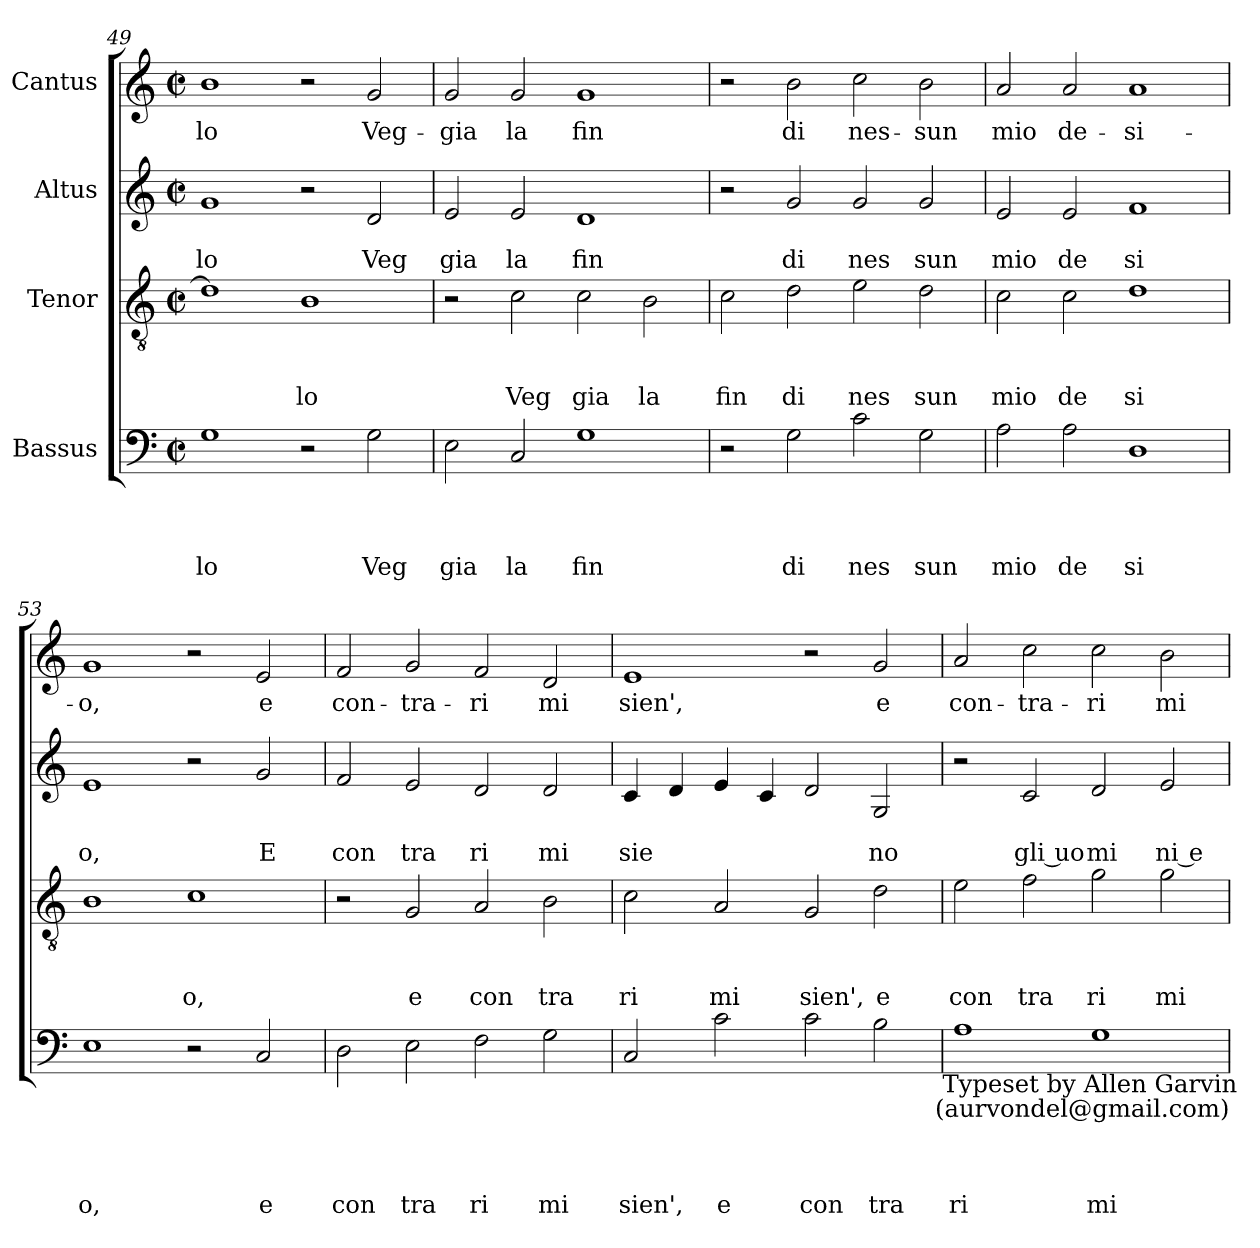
**kern	**text	**text	**text	**text	**kern	**text	**text	**text	**kern	**text	**text	**kern	**text
*part4	*part4	*part4	*part4	*part4	*part3	*part3	*part3	*part3	*part2	*part2	*part2	*part1	*part1
*staff4	*staff4	*staff4	*staff4	*staff4	*staff3	*staff3	*staff3	*staff3	*staff2	*staff2	*staff2	*staff1	*staff1
*I"Bassus	*	*	*	*	*I"Tenor	*	*	*	*I"Altus	*	*	*I"Cantus	*
*clefF4	*	*	*	*	*clefGv2	*	*	*	*clefG2	*	*	*clefG2	*
*k[]	*	*	*	*	*k[]	*	*	*	*k[]	*	*	*k[]	*
*C:	*	*	*	*	*C:	*	*	*	*C:	*	*	*C:	*
*M2/2	*	*	*	*	*M2/2	*	*	*	*M2/2	*	*	*M2/2	*
*met(c|)	*	*	*	*	*met(c|)	*	*	*	*met(c|)	*	*	*met(c|)	*
=49	=49	=49	=49	=49	=49	=49	=49	=49	=49	=49	=49	=49	=49
!	!	!	!	!LO:LY:b	!	!	!	!	!	!	!LO:LY:b	!	!LO:LY:b
1G	.	.	.	lo	1d]	.	.	.	1g	.	lo	1b	-lo
!	!	!	!	!	!	!	!	!LO:LY:b	!	!	!	!	!
2r	.	.	.	.	1B	.	.	lo	2r	.	.	2r	.
!	!	!	!	!LO:LY:b	!	!	!	!	!	!	!LO:LY:b	!	!LO:LY:b
2G\	.	.	.	Veg	.	.	.	.	2d/	.	Veg	2g/	Veg-
=50	=50	=50	=50	=50	=50	=50	=50	=50	=50	=50	=50	=50	=50
!	!	!	!	!LO:LY:b	!	!	!	!	!	!	!LO:LY:b	!	!LO:LY:b
2E\	.	.	.	gia	2r	.	.	.	2e/	.	gia	2g/	-gia
!	!	!	!	!LO:LY:b	!	!	!	!LO:LY:b	!	!	!LO:LY:b	!	!LO:LY:b
2C/	.	.	.	la	2c\	.	.	Veg	2e/	.	la	2g/	la
!	!	!	!	!LO:LY:b	!	!	!	!LO:LY:b	!	!	!LO:LY:b	!	!LO:LY:b
1G	.	.	.	fin	2c\	.	.	gia	1d	.	fin	1g	fin
!	!	!	!	!	!	!	!	!LO:LY:b	!	!	!	!	!
.	.	.	.	.	2B\	.	.	la	.	.	.	.	.
=51	=51	=51	=51	=51	=51	=51	=51	=51	=51	=51	=51	=51	=51
!	!	!	!	!	!	!	!	!LO:LY:b	!	!	!	!	!
2r	.	.	.	.	2c\	.	.	fin	2r	.	.	2r	.
!	!	!	!	!LO:LY:b	!	!	!	!LO:LY:b	!	!	!LO:LY:b	!	!LO:LY:b
2G\	.	.	.	di	2d\	.	.	di	2g/	.	di	2b\	di
!	!	!	!	!LO:LY:b	!	!	!	!LO:LY:b	!	!	!LO:LY:b	!	!LO:LY:b
2c\	.	.	.	nes	2e\	.	.	nes	2g/	.	nes	2cc\	nes-
!	!	!	!	!LO:LY:b	!	!	!	!LO:LY:b	!	!	!LO:LY:b	!	!LO:LY:b
2G\	.	.	.	sun	2d\	.	.	sun	2g/	.	sun	2b\	-sun
=52	=52	=52	=52	=52	=52	=52	=52	=52	=52	=52	=52	=52	=52
!	!	!	!	!LO:LY:b	!	!	!	!LO:LY:b	!	!	!LO:LY:b	!	!LO:LY:b
2A\	.	.	.	mio	2c\	.	.	mio	2e/	.	mio	2a/	mio
!	!	!	!	!LO:LY:b	!	!	!	!LO:LY:b	!	!	!LO:LY:b	!	!LO:LY:b
2A\	.	.	.	de	2c\	.	.	de	2e/	.	de	2a/	de-
!	!	!	!	!LO:LY:b	!	!	!	!LO:LY:b	!	!	!LO:LY:b	!	!LO:LY:b
1D	.	.	.	si	1d	.	.	si	1f	.	si	1a	-si-
=53	=53	=53	=53	=53	=53	=53	=53	=53	=53	=53	=53	=53	=53
!	!	!	!	!LO:LY:b	!	!	!	!	!	!	!LO:LY:b	!	!LO:LY:b
1E	.	.	.	o,	1B	.	.	.	1e	.	o,	1g	-o,
!	!	!	!	!	!	!	!	!LO:LY:b	!	!	!	!	!
2r	.	.	.	.	1c	.	.	o,	2r	.	.	2r	.
!	!	!	!	!LO:LY:b	!	!	!	!	!	!	!LO:LY:b	!	!LO:LY:b
2C/	.	.	.	e	.	.	.	.	2g/	.	E	2e/	e
!!LO:LB:g=z
=54	=54	=54	=54	=54	=54	=54	=54	=54	=54	=54	=54	=54	=54
!	!	!	!	!LO:LY:b	!	!	!	!	!	!	!LO:LY:b	!	!LO:LY:b
2D\	.	.	.	con	2r	.	.	.	2f/	.	con	2f/	con-
!	!	!	!	!LO:LY:b	!	!	!	!LO:LY:b	!	!	!LO:LY:b	!	!LO:LY:b
2E\	.	.	.	tra	2G/	.	.	e	2e/	.	tra	2g/	-tra-
!	!	!	!	!LO:LY:b	!	!	!	!LO:LY:b	!	!	!LO:LY:b	!	!LO:LY:b
2F\	.	.	.	ri	2A/	.	.	con	2d/	.	ri	2f/	-ri
!	!	!	!	!LO:LY:b	!	!	!	!LO:LY:b	!	!	!LO:LY:b	!	!LO:LY:b
2G\	.	.	.	mi	2B\	.	.	tra	2d/	.	mi	2d/	mi
=55	=55	=55	=55	=55	=55	=55	=55	=55	=55	=55	=55	=55	=55
!	!	!	!	!LO:LY:b	!	!	!	!LO:LY:b	!	!	!LO:LY:b	!	!LO:LY:b
2C/	.	.	.	sien',	2c\	.	.	ri	4c/	.	sie	1e	sien',
.	.	.	.	.	.	.	.	.	4d/	.	.	.	.
!	!	!	!	!LO:LY:b	!	!	!	!LO:LY:b	!	!	!	!	!
2c\	.	.	.	e	2A/	.	.	mi	4e/	.	.	.	.
.	.	.	.	.	.	.	.	.	4c/	.	.	.	.
!	!	!	!	!LO:LY:b	!	!	!	!LO:LY:b	!	!	!	!	!
2c\	.	.	.	con	2G/	.	.	sien',	2d/	.	.	2r	.
!	!	!	!	!LO:LY:b	!	!	!	!LO:LY:b	!	!	!LO:LY:b	!	!LO:LY:b
2B\	.	.	.	tra	2d\	.	.	e	2G/	.	no	2g/	e
!LO:TX:b:t=Typeset by Allen Garvin	!	!	!	!	!	!	!	!	!	!	!	!	!
=56	=56	=56	=56	=56	=56	=56	=56	=56	=56	=56	=56	=56	=56
!	!	!	!	!LO:LY:b	!	!	!	!LO:LY:b	!	!	!	!	!LO:LY:b
1A	.	.	.	ri	2e\	.	.	con	2r	.	.	2a/	con-
!	!	!	!	!	!	!	!	!LO:LY:b	!	!	!LO:LY:b:rj	!	!LO:LY:b
.	.	.	.	.	2f\	.	.	tra	2c/	.	gli uo	2cc\	-tra-
!	!	!	!	!LO:LY:b	!	!	!	!LO:LY:b	!	!	!LO:LY:b	!	!LO:LY:b
1G	.	.	.	mi	2g\	.	.	ri	2d/	.	mi	2cc\	-ri
!	!	!	!	!	!	!	!	!LO:LY:b	!	!	!LO:LY:b:rj	!	!LO:LY:b
.	.	.	.	.	2g\	.	.	mi	2e/	.	ni e	2b\	mi
!LO:TX:b:t=(aurvondel@gmail.com)	!	!	!	!	!	!	!	!	!	!	!	!	!
=	=	=	=	=	=	=	=	=	=	=	=	=	=
*-	*-	*-	*-	*-	*-	*-	*-	*-	*-	*-	*-	*-	*-
